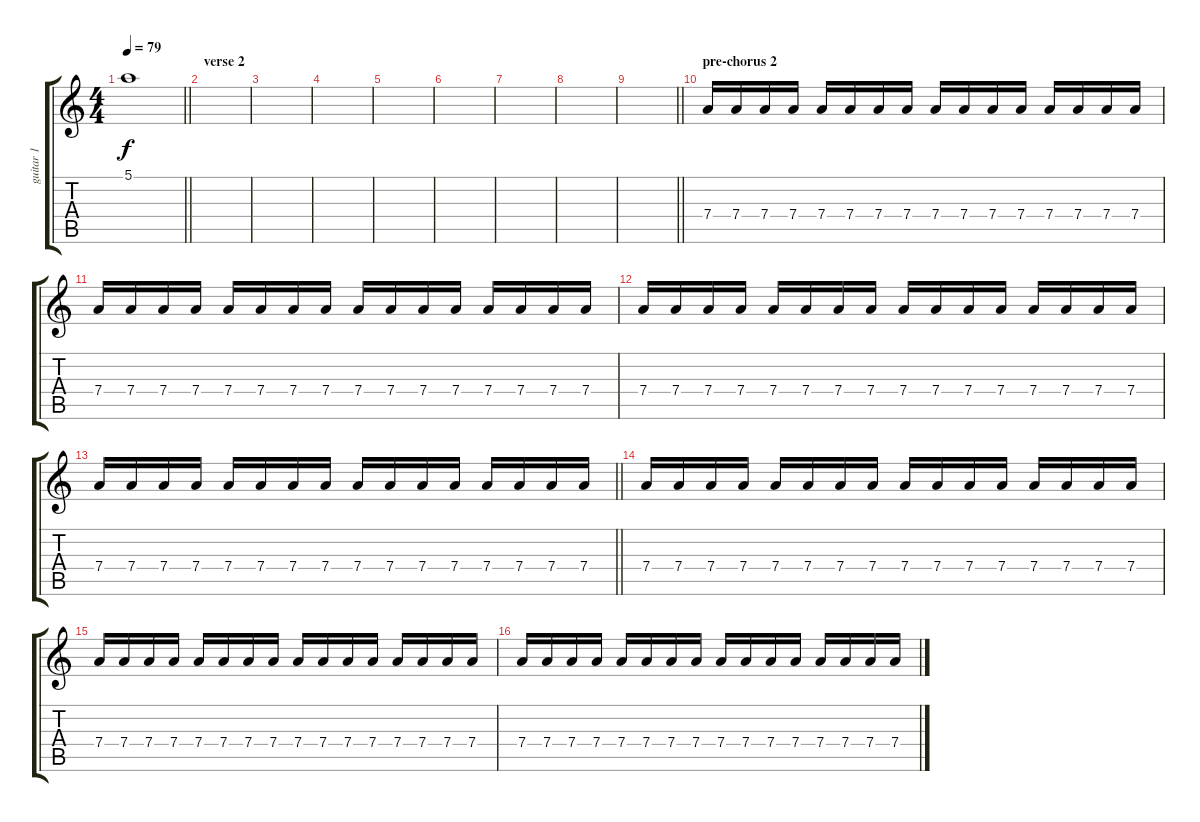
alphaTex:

\track ("guitar 1" "guitar 1") {instrument overdrivenguitar}
\staff {score tabs}
\tuning (E4 B3 G3 D3 A2 E2) {hide}
\ts (4 4)
\tempo 79
\clef g2
\barLineRight lightlight
\ks c
5.1{t}.1{dy f} |
\section ("" "verse 2")
|
|
|
|
|
|
|
\barLineRight lightlight
|
\section ("" "pre-chorus 2")
7.4.16{volume 14 balance 8 instrument overdrivenguitar} 7.4.16 7.4.16 7.4.16 7.4.16 7.4.16 7.4.16 7.4.16 7.4.16 7.4.16 7.4.16 7.4.16 7.4.16 7.4.16 7.4.16 7.4.16 |
7.4.16 7.4.16 7.4.16 7.4.16 7.4.16 7.4.16 7.4.16 7.4.16 7.4.16 7.4.16 7.4.16 7.4.16 7.4.16 7.4.16 7.4.16 7.4.16 |
7.4.16 7.4.16 7.4.16 7.4.16 7.4.16 7.4.16 7.4.16 7.4.16 7.4.16 7.4.16 7.4.16 7.4.16 7.4.16 7.4.16 7.4.16 7.4.16 |
\barLineRight lightlight
7.4.16 7.4.16 7.4.16 7.4.16 7.4.16 7.4.16 7.4.16 7.4.16 7.4.16 7.4.16 7.4.16 7.4.16 7.4.16 7.4.16 7.4.16 7.4.16 |
7.4.16 7.4.16 7.4.16 7.4.16 7.4.16 7.4.16 7.4.16 7.4.16 7.4.16 7.4.16 7.4.16 7.4.16 7.4.16 7.4.16 7.4.16 7.4.16 |
7.4.16 7.4.16 7.4.16 7.4.16 7.4.16 7.4.16 7.4.16 7.4.16 7.4.16 7.4.16 7.4.16 7.4.16 7.4.16 7.4.16 7.4.16 7.4.16 |
7.4.16 7.4.16 7.4.16 7.4.16 7.4.16 7.4.16 7.4.16 7.4.16 7.4.16 7.4.16 7.4.16 7.4.16 7.4.16 7.4.16 7.4.16 7.4.16
